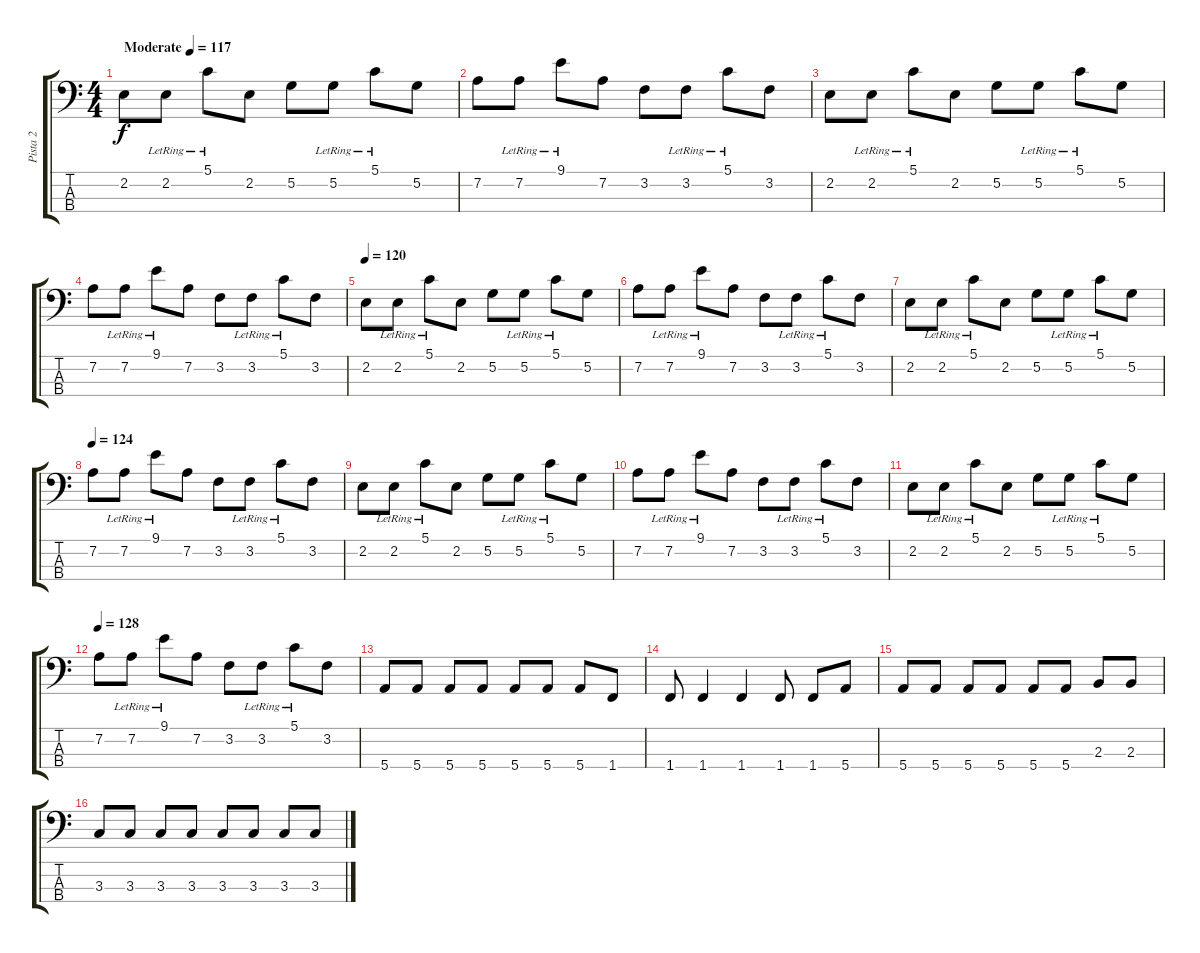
\track ("Pista 2" "Pista 2") {instrument electricbasspick}
\staff {score tabs}
\tuning (G2 D2 A1 E1) {hide}
\ts (4 4)
\tempo (117 "Moderate")
\clef f4
\ks c
2.2.8{dy f instrument electricbasspick} 2.2{lr}.8 5.1{lr}.8 2.2.8 5.2.8 5.2{lr}.8 5.1{lr}.8 5.2.8 |
7.2.8 7.2{lr}.8 9.1{lr}.8 7.2.8 3.2.8 3.2{lr}.8 5.1{lr}.8 3.2.8 |
2.2.8 2.2{lr}.8 5.1{lr}.8 2.2.8 5.2.8 5.2{lr}.8 5.1{lr}.8 5.2.8 |
7.2.8 7.2{lr}.8 9.1{lr}.8 7.2.8 3.2.8 3.2{lr}.8 5.1{lr}.8 3.2.8 |
\tempo 120
2.2.8 2.2{lr}.8 5.1{lr}.8 2.2.8 5.2.8 5.2{lr}.8 5.1{lr}.8 5.2.8 |
7.2.8 7.2{lr}.8 9.1{lr}.8 7.2.8 3.2.8 3.2{lr}.8 5.1{lr}.8 3.2.8 |
2.2.8 2.2{lr}.8 5.1{lr}.8 2.2.8 5.2.8 5.2{lr}.8 5.1{lr}.8 5.2.8 |
\tempo 124
7.2.8 7.2{lr}.8 9.1{lr}.8 7.2.8 3.2.8 3.2{lr}.8 5.1{lr}.8 3.2.8 |
2.2.8 2.2{lr}.8 5.1{lr}.8 2.2.8 5.2.8 5.2{lr}.8 5.1{lr}.8 5.2.8 |
7.2.8 7.2{lr}.8 9.1{lr}.8 7.2.8 3.2.8 3.2{lr}.8 5.1{lr}.8 3.2.8 |
2.2.8 2.2{lr}.8 5.1{lr}.8 2.2.8 5.2.8 5.2{lr}.8 5.1{lr}.8 5.2.8 |
\tempo 128
7.2.8 7.2{lr}.8 9.1{lr}.8 7.2.8 3.2.8 3.2{lr}.8 5.1{lr}.8 3.2.8 |
5.4.8 5.4.8 5.4.8 5.4.8 5.4.8 5.4.8 5.4.8 1.4.8 |
1.4.8 1.4.4 1.4.4 1.4.8 1.4.8 5.4.8 |
5.4.8 5.4.8 5.4.8 5.4.8 5.4.8 5.4.8 2.3.8 2.3.8 |
3.3.8 3.3.8 3.3.8 3.3.8 3.3.8 3.3.8 3.3.8 3.3.8
